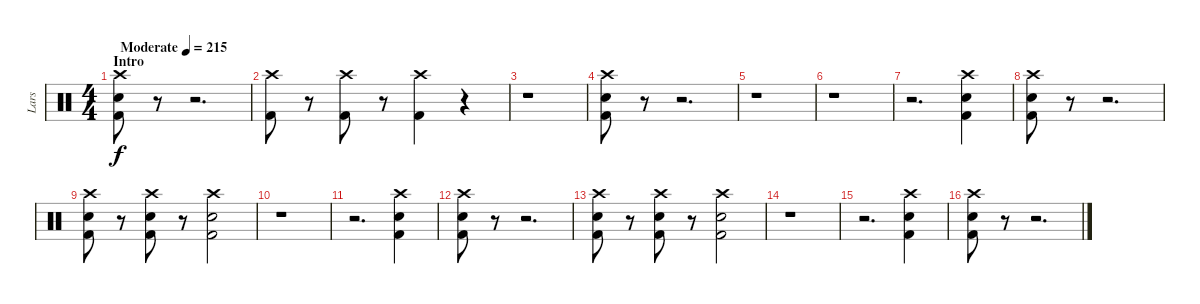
\track ("Lars" "Lars") {instrument percussion}
\staff {score}
\articulation defaults
\ts (4 4)
\section ("" "Intro")
\tempo (215 "Moderate")
\clef neutral
\ks c
("Crash high (hit)" "Electric Snare (hit)" "Kick (hit) 2").8{dy f} r.8{volume 0} r.2{d} |
("Crash high (hit)" "Kick (hit) 2").8{volume 14} r.8{volume 0} ("Crash high (hit)" "Kick (hit) 2").8{volume 14} r.8{volume 0} ("Crash high (hit)" "Kick (hit) 2").4{volume 14} r.4 |
r.1 |
("Crash high (hit)" "Electric Snare (hit)" "Kick (hit) 2").8 r.8{volume 0} r.2{d} |
r.1 |
r.1 |
r.2{d} ("Crash high (hit)" "Snare (hit) 2" "Kick (hit) 2").4{volume 14} |
("Crash high (hit)" "Snare (hit) 2" "Kick (hit) 2").8 r.8{volume 0} r.2{d} |
("Crash high (hit)" "Snare (hit) 2" "Kick (hit) 2").8{volume 14} r.8{volume 0} ("Crash high (hit)" "Snare (hit) 2" "Kick (hit) 2").8{volume 14} r.8{volume 0} ("Crash high (hit)" "Snare (hit) 2" "Kick (hit) 2").2{volume 14} |
r.1 |
r.2{d} ("Crash high (hit)" "Snare (hit) 2" "Kick (hit) 2").4 |
("Crash high (hit)" "Snare (hit) 2" "Kick (hit) 2").8 r.8{volume 0} r.2{d} |
("Crash high (hit)" "Snare (hit) 2" "Kick (hit) 2").8{volume 14} r.8{volume 0} ("Crash high (hit)" "Snare (hit) 2" "Kick (hit) 2").8{volume 14} r.8{volume 0} ("Crash high (hit)" "Snare (hit) 2" "Kick (hit) 2").2{volume 14} |
r.1 |
r.2{d} ("Crash high (hit)" "Snare (hit) 2" "Kick (hit) 2").4 |
("Crash high (hit)" "Snare (hit) 2" "Kick (hit) 2").8 r.8{volume 0} r.2{d}
